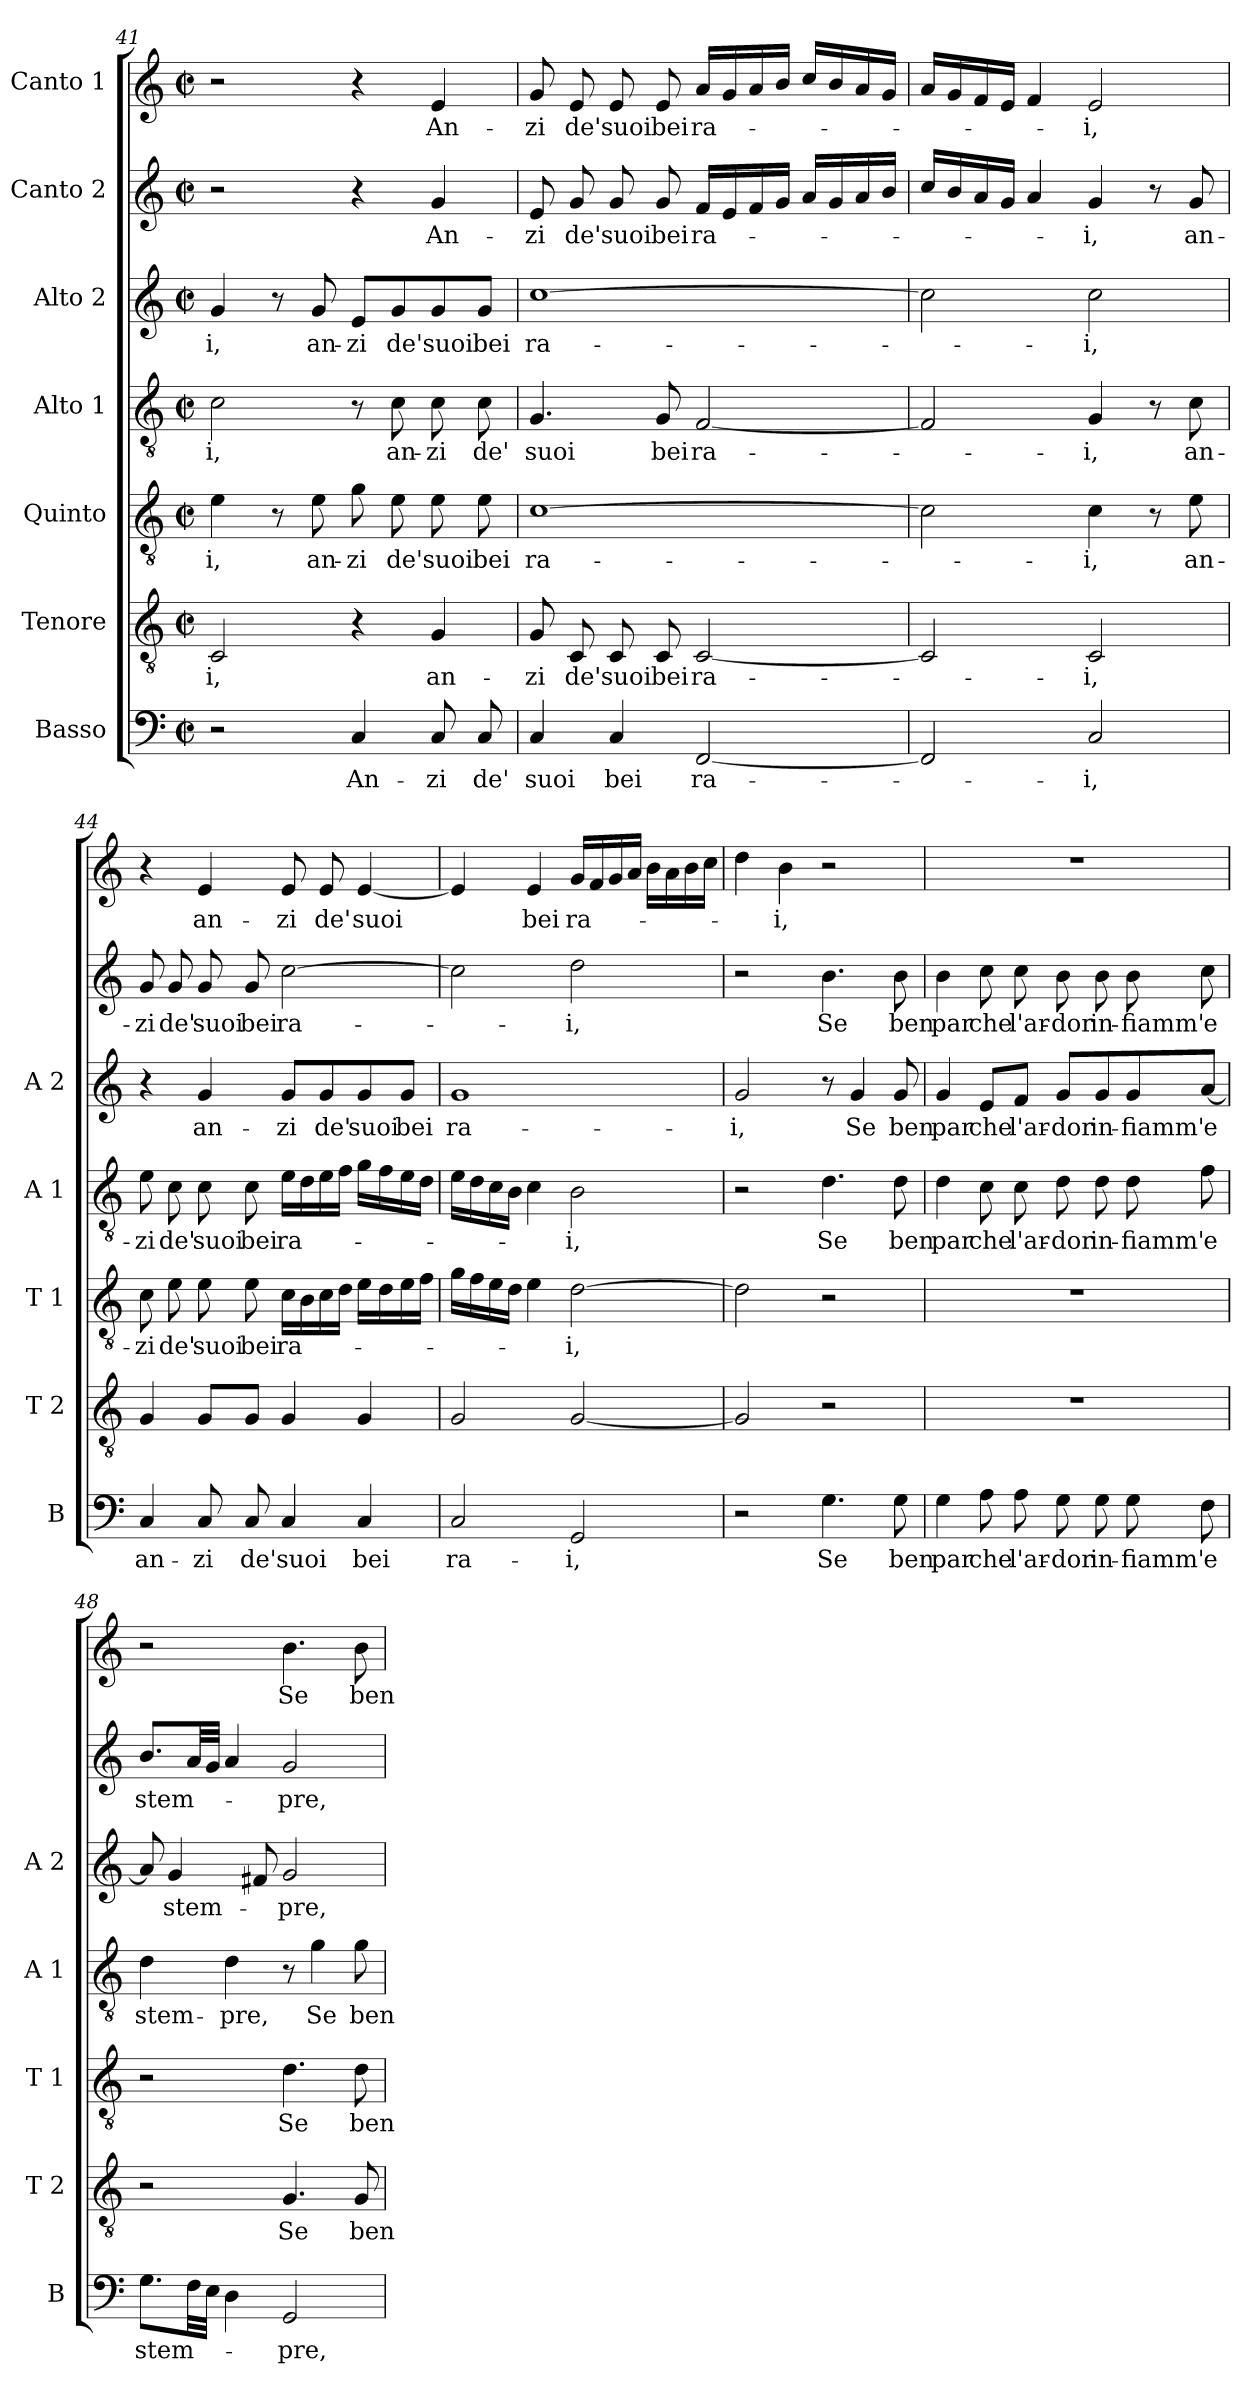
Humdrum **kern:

**kern	**text	**kern	**text	**kern	**text	**kern	**text	**kern	**text	**kern	**text	**kern	**text
*part7	*part7	*part6	*part6	*part5	*part5	*part4	*part4	*part3	*part3	*part2	*part2	*part1	*part1
*staff7	*staff7	*staff6	*staff6	*staff5	*staff5	*staff4	*staff4	*staff3	*staff3	*staff2	*staff2	*staff1	*staff1
*I"Basso	*	*I"Tenore	*	*I"Quinto	*	*I"Alto 1	*	*I"Alto 2	*	*I"Canto 2	*	*I"Canto 1	*
*I'B	*	*I'T 2	*	*I'T 1	*	*I'A 1	*	*I'A 2	*	*	*	*	*
*clefF4	*	*clefGv2	*	*clefGv2	*	*clefGv2	*	*clefG2	*	*clefG2	*	*clefG2	*
*k[]	*	*k[]	*	*k[]	*	*k[]	*	*k[]	*	*k[]	*	*k[]	*
*C:	*	*C:	*	*C:	*	*C:	*	*C:	*	*C:	*	*C:	*
*M2/2	*	*M2/2	*	*M2/2	*	*M2/2	*	*M2/2	*	*M2/2	*	*M2/2	*
*met(c|)	*	*met(c|)	*	*met(c|)	*	*met(c|)	*	*met(c|)	*	*met(c|)	*	*met(c|)	*
=41	=41	=41	=41	=41	=41	=41	=41	=41	=41	=41	=41	=41	=41
!	!	!	!LO:LY:b	!	!LO:LY:b	!	!LO:LY:b	!	!LO:LY:b	!	!	!	!
2r	.	2C/	-i,	4e\	-i,	2c\	-i,	4g/	-i,	2r	.	2r	.
.	.	.	.	8r	.	.	.	8r	.	.	.	.	.
!	!	!	!	!	!LO:LY:b	!	!	!	!LO:LY:b	!	!	!	!
.	.	.	.	8e\	an-	.	.	8g/	an-	.	.	.	.
!	!LO:LY:b	!	!	!	!LO:LY:b	!	!	!	!LO:LY:b	!	!	!	!
4C/	An-	4r	.	8g\	-zi	8r	.	8e/L	-zi	4r	.	4r	.
!	!	!	!	!	!LO:LY:b	!	!LO:LY:b	!	!LO:LY:b	!	!	!	!
.	.	.	.	8e\	de'	8c\	an-	8g/	de'	.	.	.	.
!	!LO:LY:b	!	!LO:LY:b	!	!LO:LY:b	!	!LO:LY:b	!	!LO:LY:b	!	!LO:LY:b	!	!LO:LY:b
8C/	-zi	4G/	an-	8e\	suoi	8c\	-zi	8g/	suoi	4g/	An-	4e/	An-
!	!LO:LY:b	!	!	!	!LO:LY:b	!	!LO:LY:b	!	!LO:LY:b	!	!	!	!
8C/	de'	.	.	8e\	bei	8c\	de'	8g/J	bei	.	.	.	.
=42	=42	=42	=42	=42	=42	=42	=42	=42	=42	=42	=42	=42	=42
!	!LO:LY:b	!	!LO:LY:b	!	!LO:LY:b	!	!LO:LY:b	!	!LO:LY:b	!	!LO:LY:b	!	!LO:LY:b
4C/	suoi	8G/	-zi	[1c	ra-	4.G/	suoi	[1cc	ra-	8e/	-zi	8g/	-zi
!	!	!	!LO:LY:b	!	!	!	!	!	!	!	!LO:LY:b	!	!LO:LY:b
.	.	8C/	de'	.	.	.	.	.	.	8g/	de'	8e/	de'
!	!LO:LY:b	!	!LO:LY:b	!	!	!	!	!	!	!	!LO:LY:b	!	!LO:LY:b
4C/	bei	8C/	suoi	.	.	.	.	.	.	8g/	suoi	8e/	suoi
!	!	!	!LO:LY:b	!	!	!	!LO:LY:b	!	!	!	!LO:LY:b	!	!LO:LY:b
.	.	8C/	bei	.	.	8G/	bei	.	.	8g/	bei	8e/	bei
!	!LO:LY:b	!	!LO:LY:b	!	!	!	!LO:LY:b	!	!	!	!LO:LY:b	!	!LO:LY:b
[2FF/	ra-	[2C/	ra-	.	.	[2F/	ra-	.	.	16f/LL	ra-	16a/LL	ra-
.	.	.	.	.	.	.	.	.	.	16e/	.	16g/	.
.	.	.	.	.	.	.	.	.	.	16f/	.	16a/	.
.	.	.	.	.	.	.	.	.	.	16g/JJ	.	16b/JJ	.
.	.	.	.	.	.	.	.	.	.	16a/LL	.	16cc/LL	.
.	.	.	.	.	.	.	.	.	.	16g/	.	16b/	.
.	.	.	.	.	.	.	.	.	.	16a/	.	16a/	.
.	.	.	.	.	.	.	.	.	.	16b/JJ	.	16g/JJ	.
=43	=43	=43	=43	=43	=43	=43	=43	=43	=43	=43	=43	=43	=43
2FF/]	.	2C/]	.	2c\]	.	2F/]	.	2cc\]	.	16cc/LL	.	16a/LL	.
.	.	.	.	.	.	.	.	.	.	16b/	.	16g/	.
.	.	.	.	.	.	.	.	.	.	16a/	.	16f/	.
.	.	.	.	.	.	.	.	.	.	16g/JJ	.	16e/JJ	.
.	.	.	.	.	.	.	.	.	.	4a/	.	4f/	.
!	!LO:LY:b	!	!LO:LY:b	!	!LO:LY:b	!	!LO:LY:b	!	!LO:LY:b	!	!LO:LY:b	!	!LO:LY:b
2C/	-i,	2C/	-i,	4c\	-i,	4G/	-i,	2cc\	-i,	4g/	-i,	2e/	-i,
.	.	.	.	8r	.	8r	.	.	.	8r	.	.	.
!	!	!	!	!	!LO:LY:b	!	!LO:LY:b	!	!	!	!LO:LY:b	!	!
.	.	.	.	8e\	an-	8c\	an-	.	.	8g/	an-	.	.
=44	=44	=44	=44	=44	=44	=44	=44	=44	=44	=44	=44	=44	=44
!	!LO:LY:b	!	!	!	!LO:LY:b	!	!LO:LY:b	!	!	!	!LO:LY:b	!	!
4C/	an-	4G/	.	8c\	-zi	8e\	-zi	4r	.	8g/	-zi	4r	.
!	!	!	!	!	!LO:LY:b	!	!LO:LY:b	!	!	!	!LO:LY:b	!	!
.	.	.	.	8e\	de'	8c\	de'	.	.	8g/	de'	.	.
!	!LO:LY:b	!	!	!	!LO:LY:b	!	!LO:LY:b	!	!LO:LY:b	!	!LO:LY:b	!	!LO:LY:b
8C/	-zi	8G/L	.	8e\	suoi	8c\	suoi	4g/	an-	8g/	suoi	4e/	an-
!	!LO:LY:b	!	!	!	!LO:LY:b	!	!LO:LY:b	!	!	!	!LO:LY:b	!	!
8C/	de'	8G/J	.	8e\	bei	8c\	bei	.	.	8g/	bei	.	.
!	!LO:LY:b	!	!	!	!LO:LY:b	!	!LO:LY:b	!	!LO:LY:b	!	!LO:LY:b	!	!LO:LY:b
4C/	suoi	4G/	.	16c\LL	ra-	16e\LL	ra-	8g/L	-zi	[2cc\	ra-	8e/	-zi
.	.	.	.	16B\	.	16d\	.	.	.	.	.	.	.
!	!	!	!	!	!	!	!	!	!LO:LY:b	!	!	!	!LO:LY:b
.	.	.	.	16c\	.	16e\	.	8g/	de'	.	.	8e/	de'
.	.	.	.	16d\JJ	.	16f\JJ	.	.	.	.	.	.	.
!	!LO:LY:b	!	!	!	!	!	!	!	!LO:LY:b	!	!	!	!LO:LY:b
4C/	bei	4G/	.	16e\LL	.	16g\LL	.	8g/	suoi	.	.	[4e/	suoi
.	.	.	.	16d\	.	16f\	.	.	.	.	.	.	.
!	!	!	!	!	!	!	!	!	!LO:LY:b	!	!	!	!
.	.	.	.	16e\	.	16e\	.	8g/J	bei	.	.	.	.
.	.	.	.	16f\JJ	.	16d\JJ	.	.	.	.	.	.	.
!!LO:PB:g=z
=45	=45	=45	=45	=45	=45	=45	=45	=45	=45	=45	=45	=45	=45
!	!LO:LY:b	!	!	!	!	!	!	!	!LO:LY:b	!	!	!	!
2C/	ra-	2G/	.	16g\LL	.	16e\LL	.	1g	ra-	2cc\]	.	4e/]	.
.	.	.	.	16f\	.	16d\	.	.	.	.	.	.	.
.	.	.	.	16e\	.	16c\	.	.	.	.	.	.	.
.	.	.	.	16d\JJ	.	16B\JJ	.	.	.	.	.	.	.
!	!	!	!	!	!	!	!	!	!	!	!	!	!LO:LY:b
.	.	.	.	4e\	.	4c\	.	.	.	.	.	4e/	bei
!	!LO:LY:b	!	!	!	!LO:LY:b	!	!LO:LY:b	!	!	!	!LO:LY:b	!	!LO:LY:b
2GG/	-i,	[2G/	.	[2d\	-i,	2B\	-i,	.	.	2dd\	-i,	16g/LL	ra-
.	.	.	.	.	.	.	.	.	.	.	.	16f/	.
.	.	.	.	.	.	.	.	.	.	.	.	16g/	.
.	.	.	.	.	.	.	.	.	.	.	.	16a/JJ	.
.	.	.	.	.	.	.	.	.	.	.	.	16b\LL	.
.	.	.	.	.	.	.	.	.	.	.	.	16a\	.
.	.	.	.	.	.	.	.	.	.	.	.	16b\	.
.	.	.	.	.	.	.	.	.	.	.	.	16cc\JJ	.
=46	=46	=46	=46	=46	=46	=46	=46	=46	=46	=46	=46	=46	=46
!	!	!	!	!	!	!	!	!	!LO:LY:b	!	!	!	!
2r	.	2G/]	.	2d\]	.	2r	.	2g/	-i,	2r	.	4dd\	.
!	!	!	!	!	!	!	!	!	!	!	!	!	!LO:LY:b
.	.	.	.	.	.	.	.	.	.	.	.	4b\	-i,
!	!LO:LY:b	!	!	!	!	!	!LO:LY:b	!	!	!	!LO:LY:b	!	!
4.G\	Se	2r	.	2r	.	4.d\	Se	8r	.	4.b\	Se	2r	.
!	!	!	!	!	!	!	!	!	!LO:LY:b	!	!	!	!
.	.	.	.	.	.	.	.	4g/	Se	.	.	.	.
!	!LO:LY:b	!	!	!	!	!	!LO:LY:b	!	!LO:LY:b	!	!LO:LY:b	!	!
8G\	ben	.	.	.	.	8d\	ben	8g/	ben	8b\	ben	.	.
=47	=47	=47	=47	=47	=47	=47	=47	=47	=47	=47	=47	=47	=47
!	!LO:LY:b	!	!	!	!	!	!LO:LY:b	!	!LO:LY:b	!	!LO:LY:b	!	!
4G\	par	1r	.	1r	.	4d\	par	4g/	par	4b\	par	1r	.
!	!LO:LY:b	!	!	!	!	!	!LO:LY:b	!	!LO:LY:b	!	!LO:LY:b	!	!
8A\	che	.	.	.	.	8c\	che	8e/L	che	8cc\	che	.	.
!	!LO:LY:b	!	!	!	!	!	!LO:LY:b	!	!LO:LY:b	!	!LO:LY:b	!	!
8A\	l'ar-	.	.	.	.	8c\	l'ar-	8f/J	l'ar-	8cc\	l'ar-	.	.
!	!LO:LY:b	!	!	!	!	!	!LO:LY:b	!	!LO:LY:b	!	!LO:LY:b	!	!
8G\	-dor	.	.	.	.	8d\	-dor	8g/L	-dor	8b\	-dor	.	.
!	!LO:LY:b	!	!	!	!	!	!LO:LY:b	!	!LO:LY:b	!	!LO:LY:b	!	!
8G\	in-	.	.	.	.	8d\	in-	8g/	in-	8b\	in-	.	.
!	!LO:LY:b	!	!	!	!	!	!LO:LY:b	!	!LO:LY:b	!	!LO:LY:b	!	!
8G\	-fiamm'	.	.	.	.	8d\	-fiamm'	8g/	-fiamm'	8b\	-fiamm'	.	.
!	!LO:LY:b	!	!	!	!	!	!LO:LY:b	!	!LO:LY:b	!	!LO:LY:b	!	!
8F\	e	.	.	.	.	8f\	e	[8a/J	e	8cc\	e	.	.
=48	=48	=48	=48	=48	=48	=48	=48	=48	=48	=48	=48	=48	=48
!	!LO:LY:b	!	!	!	!	!	!LO:LY:b	!	!	!	!LO:LY:b	!	!
8.G\L	stem-	2r	.	2r	.	4d\	stem-	8a/]	.	8.b/L	stem-	2r	.
!	!	!	!	!	!	!	!	!	!LO:LY:b	!	!	!	!
.	.	.	.	.	.	.	.	4g/	stem-	.	.	.	.
32F\LL	.	.	.	.	.	.	.	.	.	32a/LL	.	.	.
32E\JJJ	.	.	.	.	.	.	.	.	.	32g/JJJ	.	.	.
!	!	!	!	!	!	!	!LO:LY:b	!	!	!	!	!	!
4D\	.	.	.	.	.	4d\	-pre,	.	.	4a/	.	.	.
.	.	.	.	.	.	.	.	8f#X/	.	.	.	.	.
!	!LO:LY:b	!	!LO:LY:b	!	!LO:LY:b	!	!	!	!LO:LY:b	!	!LO:LY:b	!	!LO:LY:b
2GG/	-pre,	4.G/	Se	4.d\	Se	8r	.	2g/	-pre,	2g/	-pre,	4.b\	Se
!	!	!	!	!	!	!	!LO:LY:b	!	!	!	!	!	!
.	.	.	.	.	.	4g\	Se	.	.	.	.	.	.
!	!	!	!LO:LY:b	!	!LO:LY:b	!	!LO:LY:b	!	!	!	!	!	!LO:LY:b
.	.	8G/	ben	8d\	ben	8g\	ben	.	.	.	.	8b\	ben
=	=	=	=	=	=	=	=	=	=	=	=	=	=
*-	*-	*-	*-	*-	*-	*-	*-	*-	*-	*-	*-	*-	*-
